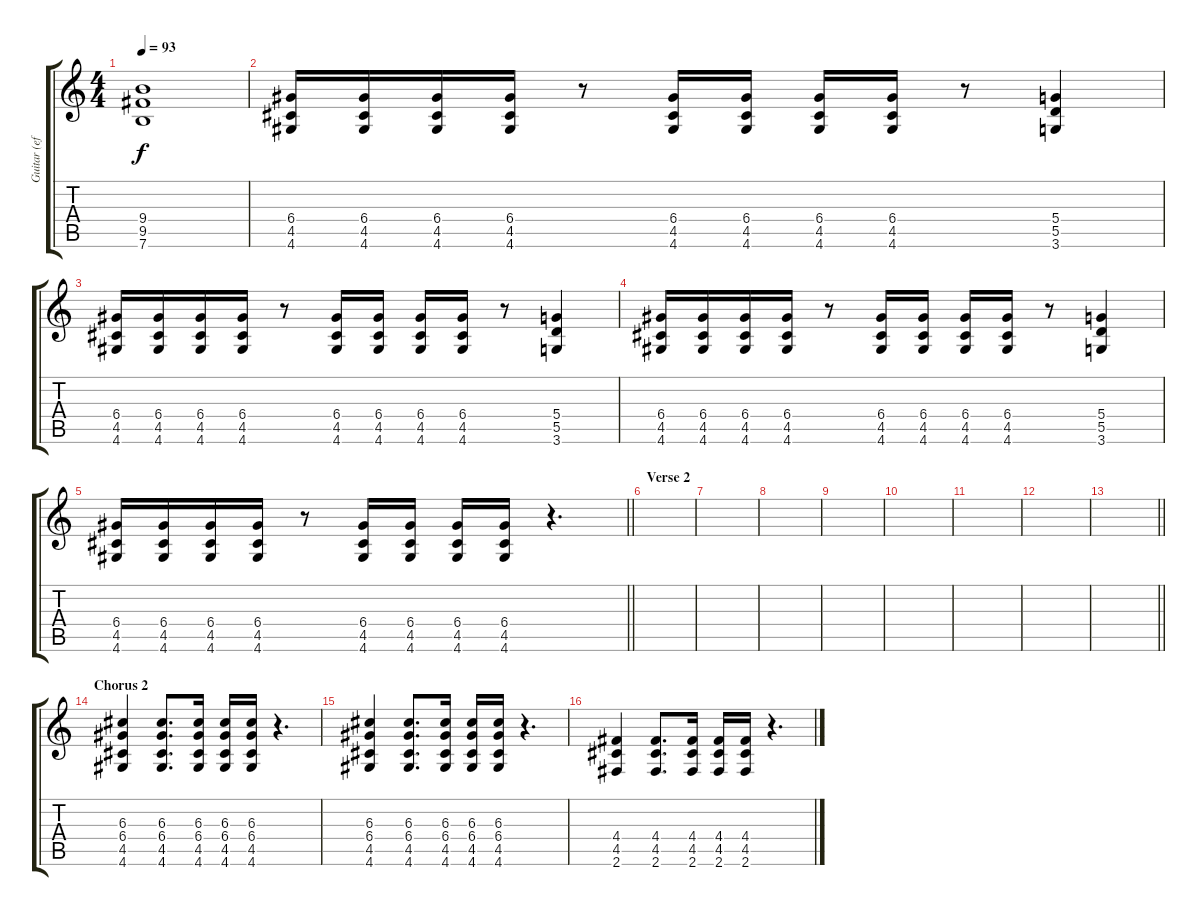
\track ("Guitar (effect, rhythm)" "Guitar (ef") {instrument distortionguitar}
\staff {score tabs}
\tuning (E4 B3 G3 D3 A2 E2) {hide}
\ts (4 4)
\tempo 93
\clef g2
\ks c
(9.4 9.5 7.6).1{dy f} |
(6.4 4.5 4.6).16 (6.4 4.5 4.6).16 (6.4 4.5 4.6).16 (6.4 4.5 4.6).16 r.8 (6.4 4.5 4.6).16 (6.4 4.5 4.6).16 (6.4 4.5 4.6).16 (6.4 4.5 4.6).16 r.8 (5.4 5.5 3.6).4 |
(6.4 4.5 4.6).16 (6.4 4.5 4.6).16 (6.4 4.5 4.6).16 (6.4 4.5 4.6).16 r.8 (6.4 4.5 4.6).16 (6.4 4.5 4.6).16 (6.4 4.5 4.6).16 (6.4 4.5 4.6).16 r.8 (5.4 5.5 3.6).4 |
(6.4 4.5 4.6).16 (6.4 4.5 4.6).16 (6.4 4.5 4.6).16 (6.4 4.5 4.6).16 r.8 (6.4 4.5 4.6).16 (6.4 4.5 4.6).16 (6.4 4.5 4.6).16 (6.4 4.5 4.6).16 r.8 (5.4 5.5 3.6).4 |
\barLineRight lightlight
(6.4 4.5 4.6).16 (6.4 4.5 4.6).16 (6.4 4.5 4.6).16 (6.4 4.5 4.6).16 r.8 (6.4 4.5 4.6).16 (6.4 4.5 4.6).16 (6.4 4.5 4.6).16 (6.4 4.5 4.6).16 r.4{d} |
\section ("" "Verse 2")
|
|
|
|
|
|
|
\barLineRight lightlight
|
\section ("" "Chorus 2")
(6.3 6.4 4.5 4.6).4 (6.3 6.4 4.5 4.6).8{d} (6.3 6.4 4.5 4.6).16 (6.3 6.4 4.5 4.6).16 (6.3 6.4 4.5 4.6).16 r.4{d} |
(6.3 6.4 4.5 4.6).4 (6.3 6.4 4.5 4.6).8{d} (6.3 6.4 4.5 4.6).16 (6.3 6.4 4.5 4.6).16 (6.3 6.4 4.5 4.6).16 r.4{d} |
(4.4 4.5 2.6).4 (4.4 4.5 2.6).8{d} (4.4 4.5 2.6).16 (4.4 4.5 2.6).16 (4.4 4.5 2.6).16 r.4{d}
